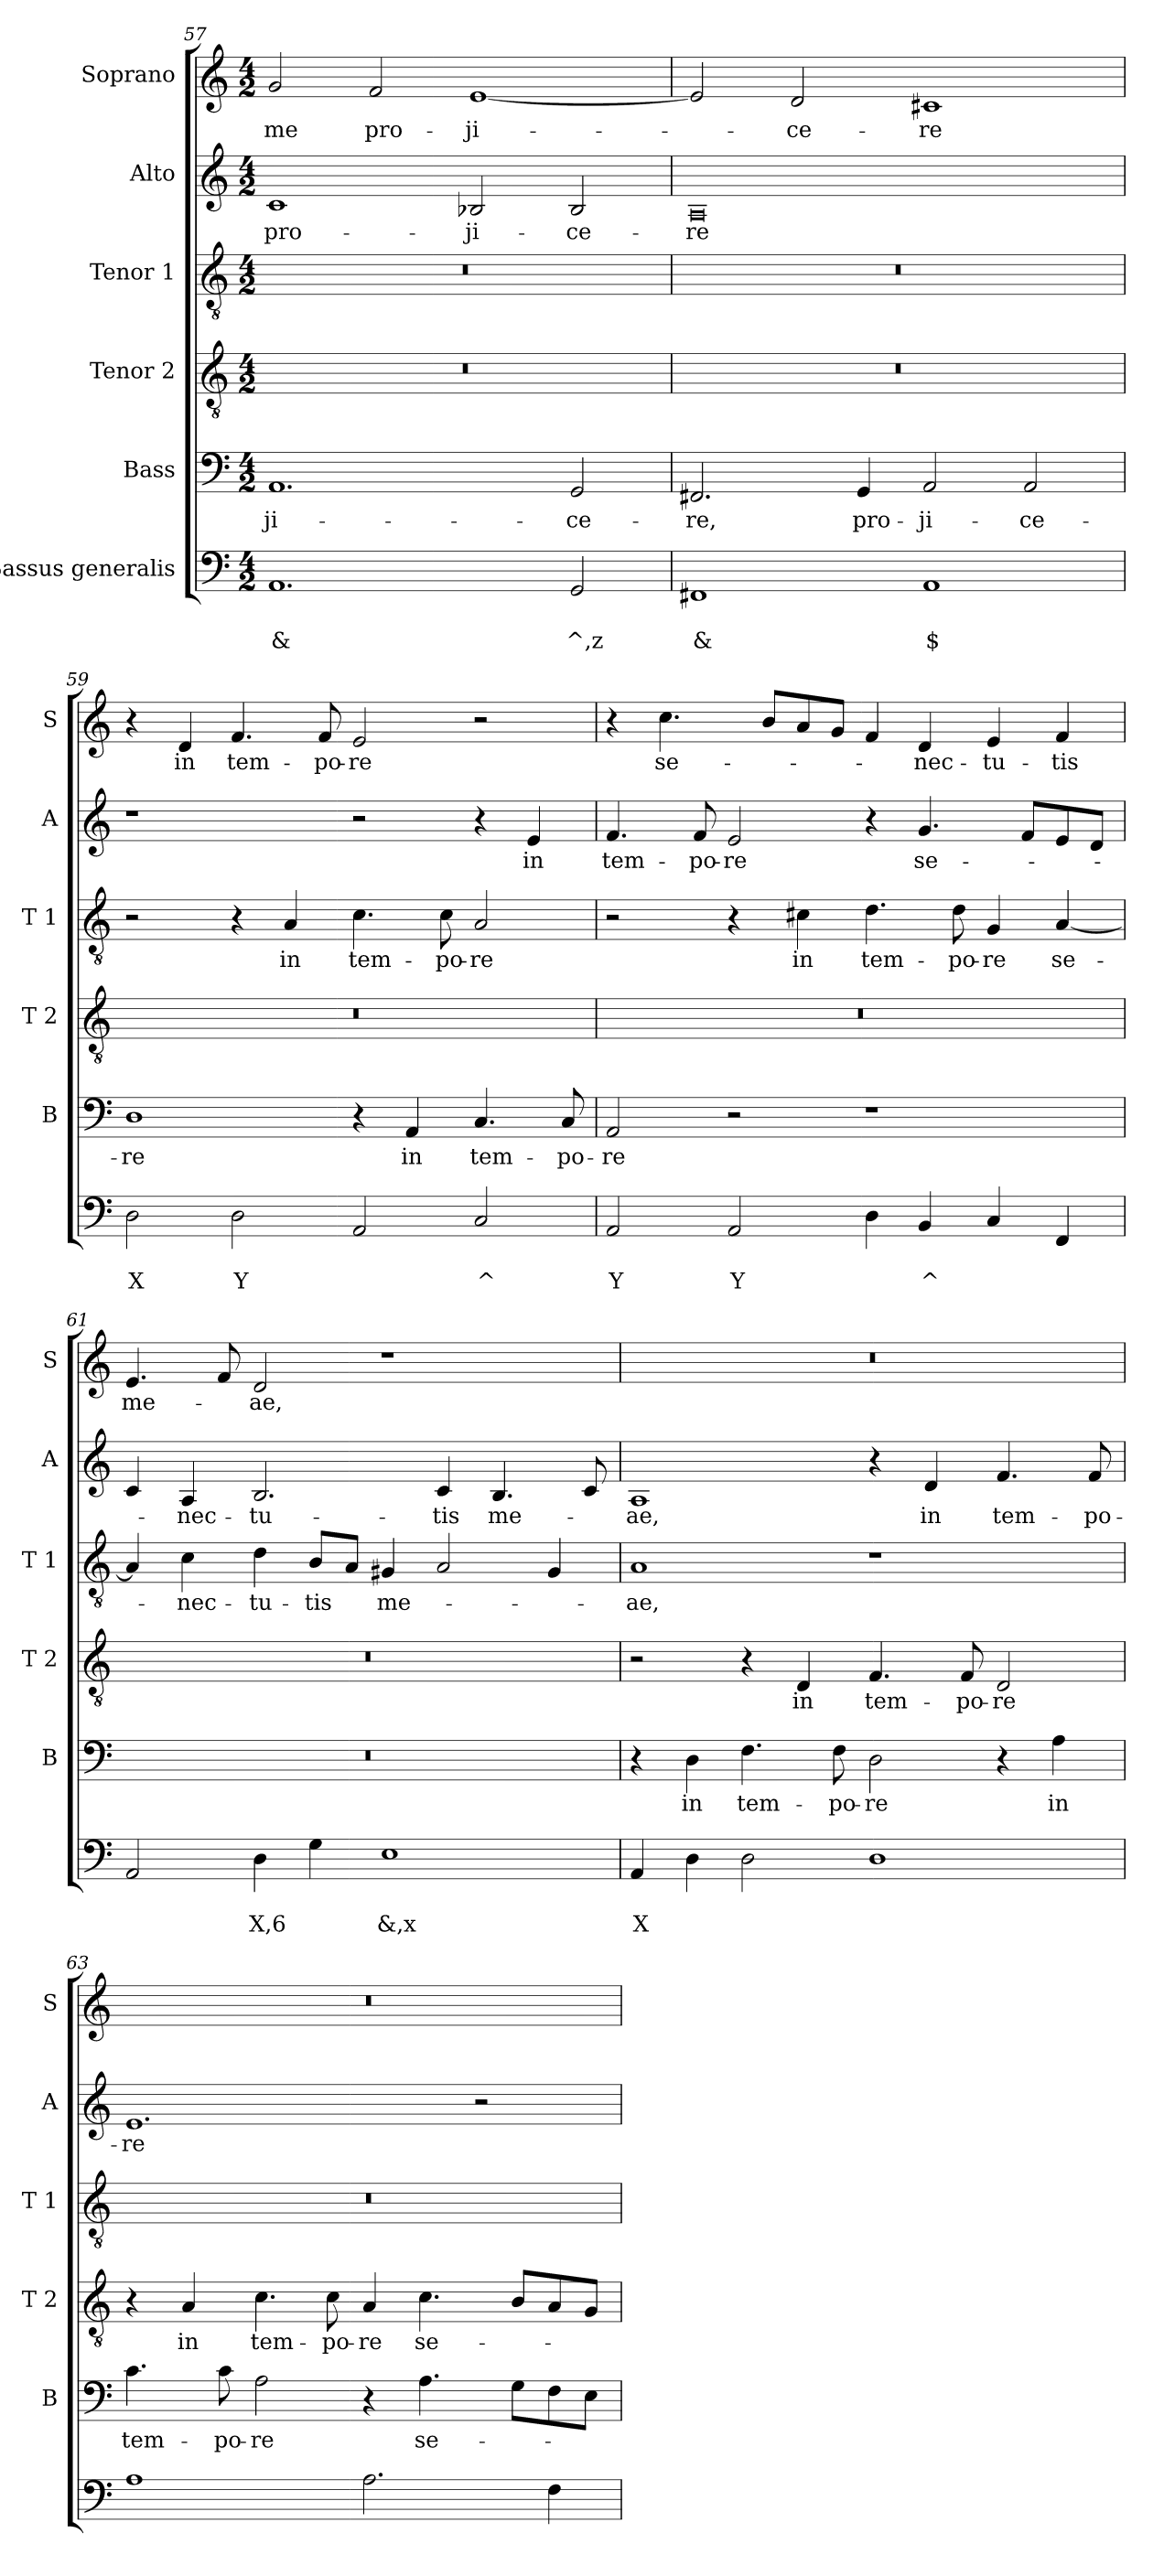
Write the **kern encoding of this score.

**kern	**text	**text	**kern	**text	**kern	**text	**kern	**text	**kern	**text	**kern	**text
*part6	*part6	*part6	*part5	*part5	*part4	*part4	*part3	*part3	*part2	*part2	*part1	*part1
*staff6	*staff6	*staff6	*staff5	*staff5	*staff4	*staff4	*staff3	*staff3	*staff2	*staff2	*staff1	*staff1
*I"Bassus generalis	*	*	*I"Bass	*	*I"Tenor 2	*	*I"Tenor 1	*	*I"Alto	*	*I"Soprano	*
*	*	*	*I'B	*	*I'T 2	*	*I'T 1	*	*I'A	*	*I'S	*
*clefF4	*	*	*clefF4	*	*clefGv2	*	*clefGv2	*	*clefG2	*	*clefG2	*
*k[]	*	*	*k[]	*	*k[]	*	*k[]	*	*k[]	*	*k[]	*
*C:	*	*	*C:	*	*C:	*	*C:	*	*C:	*	*C:	*
*M4/2	*	*	*M4/2	*	*M4/2	*	*M4/2	*	*M4/2	*	*M4/2	*
=57	=57	=57	=57	=57	=57	=57	=57	=57	=57	=57	=57	=57
*^	*	*	*	*	*	*	*	*	*	*	*	*
!	!	!	!LO:LY:b	!	!LO:LY:b	!	!	!	!	!	!LO:LY:b	!	!LO:LY:b
1.AA	2ryy	.	&	1.AA	-ji-	0r	.	0r	.	1c	pro-	2g/	me
!	!	!	!LO:LY:b	!	!	!	!	!	!	!	!	!	!LO:LY:b
.	2ryy	.	^	.	.	.	.	.	.	.	.	2f/	pro-
!	!	!	!LO:LY:b	!	!	!	!	!	!	!	!LO:LY:b	!	!LO:LY:b
.	2ryy	.	%,2	.	.	.	.	.	.	2B-X/	-ji-	[1e	-ji-
!	!	!	!LO:LY:b	!	!LO:LY:b	!	!	!	!	!	!LO:LY:b	!	!
2GG/	2ryy	.	^,z	2GG/	-ce-	.	.	.	.	2B-/	-ce-	.	.
=58	=58	=58	=58	=58	=58	=58	=58	=58	=58	=58	=58	=58	=58
!	!	!	!LO:LY:b	!	!LO:LY:b	!	!	!	!	!	!LO:LY:b	!	!
1FF#X	2ryy	.	&	2.FF#X/	-re,	0r	.	0r	.	0A	-re	2e/]	.
!	!	!	!LO:LY:b	!	!	!	!	!	!	!	!	!	!LO:LY:b
.	2ryy	.	^	.	.	.	.	.	.	.	.	2d/	-ce-
!	!	!	!	!	!LO:LY:b	!	!	!	!	!	!	!	!
.	.	.	.	4GG/	pro-	.	.	.	.	.	.	.	.
!	!	!	!LO:LY:b	!	!LO:LY:b	!	!	!	!	!	!	!	!LO:LY:b
1AA	2ryy	.	$	2AA/	-ji-	.	.	.	.	.	.	1c#X	-re
!	!	!	!LO:LY:b	!	!LO:LY:b	!	!	!	!	!	!	!	!
.	2ryy	.	X	2AA/	-ce-	.	.	.	.	.	.	.	.
!!LO:LB:g=z
=59	=59	=59	=59	=59	=59	=59	=59	=59	=59	=59	=59	=59	=59
!	!	!	!LO:LY:b	!	!LO:LY:b	!	!	!	!	!	!	!	!
*v	*v	*	*	*	*	*	*	*	*	*	*	*	*
2D\	.	X	1D	-re	0r	.	2r	.	1r	.	4r	.
!	!	!	!	!	!	!	!	!	!	!	!	!LO:LY:b
.	.	.	.	.	.	.	.	.	.	.	4d/	in
!	!	!LO:LY:b	!	!	!	!	!	!	!	!	!	!LO:LY:b
2D\	.	Y	.	.	.	.	4r	.	.	.	4.f/	tem-
!	!	!	!	!	!	!	!	!LO:LY:b	!	!	!	!
.	.	.	.	.	.	.	4A/	in	.	.	.	.
!	!	!	!	!	!	!	!	!	!	!	!	!LO:LY:b
.	.	.	.	.	.	.	.	.	.	.	8f/	-po-
!	!	!	!	!	!	!	!	!LO:LY:b	!	!	!	!LO:LY:b
2AA/	.	.	4r	.	.	.	4.c\	tem-	2r	.	2e/	-re
!	!	!	!	!LO:LY:b	!	!	!	!	!	!	!	!
.	.	.	4AA/	in	.	.	.	.	.	.	.	.
!	!	!	!	!	!	!	!	!LO:LY:b	!	!	!	!
.	.	.	.	.	.	.	8c\	-po-	.	.	.	.
!	!	!LO:LY:b	!	!LO:LY:b	!	!	!	!LO:LY:b	!	!	!	!
2C/	.	^	4.C/	tem-	.	.	2A/	-re	4r	.	2r	.
!	!	!	!	!	!	!	!	!	!	!LO:LY:b	!	!
.	.	.	.	.	.	.	.	.	4e/	in	.	.
!	!	!	!	!LO:LY:b	!	!	!	!	!	!	!	!
.	.	.	8C/	-po-	.	.	.	.	.	.	.	.
=60	=60	=60	=60	=60	=60	=60	=60	=60	=60	=60	=60	=60
*^	*	*	*	*	*	*	*	*	*	*	*	*
!	!	!	!LO:LY:b	!	!LO:LY:b	!	!	!	!	!	!LO:LY:b	!	!
2AA/	2ryy	.	Y	2AA/	-re	0r	.	2r	.	4.f/	tem-	4r	.
!	!	!	!	!	!	!	!	!	!	!	!	!	!LO:LY:b
.	.	.	.	.	.	.	.	.	.	.	.	4.cc\	se-
!	!	!	!	!	!	!	!	!	!	!	!LO:LY:b	!	!
.	.	.	.	.	.	.	.	.	.	8f/	-po-	.	.
!	!	!	!LO:LY:b	!	!	!	!	!	!	!	!LO:LY:b	!	!
2AA/	4ryy	.	Y	2r	.	.	.	4r	.	2e/	-re	.	.
.	.	.	.	.	.	.	.	.	.	.	.	8b/L	.
!	!	!	!LO:LY:b	!	!	!	!	!	!LO:LY:b	!	!	!	!
.	4ryy	.	X	.	.	.	.	4c#X\	in	.	.	8a/	.
.	.	.	.	.	.	.	.	.	.	.	.	8g/J	.
!	!	!	!	!	!	!	!	!	!LO:LY:b	!	!	!	!
4D\	1ryy	.	.	1r	.	.	.	4.d\	tem-	4r	.	4f/	.
!	!	!	!LO:LY:b	!	!	!	!	!	!	!	!LO:LY:b	!	!LO:LY:b
4BB/	.	.	^	.	.	.	.	.	.	4.g/	se-	4d/	-nec-
!	!	!	!	!	!	!	!	!	!LO:LY:b	!	!	!	!
.	.	.	.	.	.	.	.	8d\	-po-	.	.	.	.
!	!	!	!	!	!	!	!	!	!LO:LY:b	!	!	!	!LO:LY:b
4C/	.	.	.	.	.	.	.	4G/	-re	.	.	4e/	-tu-
.	.	.	.	.	.	.	.	.	.	8f/L	.	.	.
!	!	!	!	!	!	!	!	!	!LO:LY:b	!	!	!	!LO:LY:b
4FF/	.	.	.	.	.	.	.	[4A/	se-	8e/	.	4f/	-tis
.	.	.	.	.	.	.	.	.	.	8d/J	.	.	.
=61	=61	=61	=61	=61	=61	=61	=61	=61	=61	=61	=61	=61	=61
!	!	!	!	!	!	!	!	!	!	!	!	!	!LO:LY:b
2AA/	2ryy	.	.	0r	.	0r	.	4A/]	.	4c/	.	4.e/	me-
!	!	!	!	!	!	!	!	!	!LO:LY:b	!	!LO:LY:b	!	!
.	.	.	.	.	.	.	.	4c\	-nec-	4A/	-nec-	.	.
.	.	.	.	.	.	.	.	.	.	.	.	8f/	.
!	!	!	!LO:LY:b	!	!	!	!	!	!LO:LY:b	!	!LO:LY:b	!	!LO:LY:b
4D\	2ryy	.	X,6	.	.	.	.	4d\	-tu-	2.B/	-tu-	2d/	-ae,
!	!	!	!	!	!	!	!	!	!LO:LY:b	!	!	!	!
4G\	.	.	.	.	.	.	.	8B/L	-tis	.	.	.	.
.	.	.	.	.	.	.	.	8A/J	.	.	.	.	.
!	!	!	!LO:LY:b	!	!	!	!	!	!LO:LY:b	!	!	!	!
1E	4ryy	.	&,x	.	.	.	.	4G#X/	me-	.	.	1r	.
!	!	!	!LO:LY:b	!	!	!	!	!	!	!	!LO:LY:b	!	!
.	4ryy	.	^,4	.	.	.	.	2A/	.	4c/	-tis	.	.
!	!	!	!LO:LY:b	!	!	!	!	!	!	!	!LO:LY:b	!	!
.	4ryy	.	%	.	.	.	.	.	.	4.B/	me-	.	.
!	!	!	!LO:LY:b	!	!	!	!	!	!	!	!	!	!
.	4ryy	.	X	.	.	.	.	4G#/	.	.	.	.	.
.	.	.	.	.	.	.	.	.	.	8c/	.	.	.
*v	*v	*	*	*	*	*	*	*	*	*	*	*	*
=62	=62	=62	=62	=62	=62	=62	=62	=62	=62	=62	=62	=62
!	!	!LO:LY:b	!	!	!	!	!	!LO:LY:b	!	!LO:LY:b	!	!
4AA/	.	X	4r	.	2r	.	1A	-ae,	1A	-ae,	0r	.
!	!	!	!	!LO:LY:b	!	!	!	!	!	!	!	!
4D\	.	.	4D\	in	.	.	.	.	.	.	.	.
!	!	!	!	!LO:LY:b	!	!	!	!	!	!	!	!
2D\	.	.	4.F\	tem-	4r	.	.	.	.	.	.	.
!	!	!	!	!	!	!LO:LY:b	!	!	!	!	!	!
.	.	.	.	.	4D/	in	.	.	.	.	.	.
!	!	!	!	!LO:LY:b	!	!	!	!	!	!	!	!
.	.	.	8F\	-po-	.	.	.	.	.	.	.	.
!	!	!	!	!LO:LY:b	!	!LO:LY:b	!	!	!	!	!	!
1D	.	.	2D\	-re	4.F/	tem-	1r	.	4r	.	.	.
!	!	!	!	!	!	!	!	!	!	!LO:LY:b	!	!
.	.	.	.	.	.	.	.	.	4d/	in	.	.
!	!	!	!	!	!	!LO:LY:b	!	!	!	!	!	!
.	.	.	.	.	8F/	-po-	.	.	.	.	.	.
!	!	!	!	!	!	!LO:LY:b	!	!	!	!LO:LY:b	!	!
.	.	.	4r	.	2D/	-re	.	.	4.f/	tem-	.	.
!	!	!	!	!LO:LY:b	!	!	!	!	!	!	!	!
.	.	.	4A\	in	.	.	.	.	.	.	.	.
!	!	!	!	!	!	!	!	!	!	!LO:LY:b	!	!
.	.	.	.	.	.	.	.	.	8f/	-po-	.	.
!!LO:LB:g=z
=63	=63	=63	=63	=63	=63	=63	=63	=63	=63	=63	=63	=63
!	!	!	!	!LO:LY:b	!	!	!	!	!	!LO:LY:b	!	!
1A	.	.	4.c\	tem-	4r	.	0r	.	1.e	-re	0r	.
!	!	!	!	!	!	!LO:LY:b	!	!	!	!	!	!
.	.	.	.	.	4A/	in	.	.	.	.	.	.
!	!	!	!	!LO:LY:b	!	!	!	!	!	!	!	!
.	.	.	8c\	-po-	.	.	.	.	.	.	.	.
!	!	!	!	!LO:LY:b	!	!LO:LY:b	!	!	!	!	!	!
.	.	.	2A\	-re	4.c\	tem-	.	.	.	.	.	.
!	!	!	!	!	!	!LO:LY:b	!	!	!	!	!	!
.	.	.	.	.	8c\	-po-	.	.	.	.	.	.
!	!	!	!	!	!	!LO:LY:b	!	!	!	!	!	!
2.A\	.	.	4r	.	4A/	-re	.	.	.	.	.	.
!	!	!	!	!LO:LY:b	!	!LO:LY:b	!	!	!	!	!	!
.	.	.	4.A\	se-	4.c\	se-	.	.	.	.	.	.
.	.	.	.	.	.	.	.	.	2r	.	.	.
.	.	.	8G\L	.	8B/L	.	.	.	.	.	.	.
4F\	.	.	8F\	.	8A/	.	.	.	.	.	.	.
.	.	.	8E\J	.	8G/J	.	.	.	.	.	.	.
=	=	=	=	=	=	=	=	=	=	=	=	=
*-	*-	*-	*-	*-	*-	*-	*-	*-	*-	*-	*-	*-
